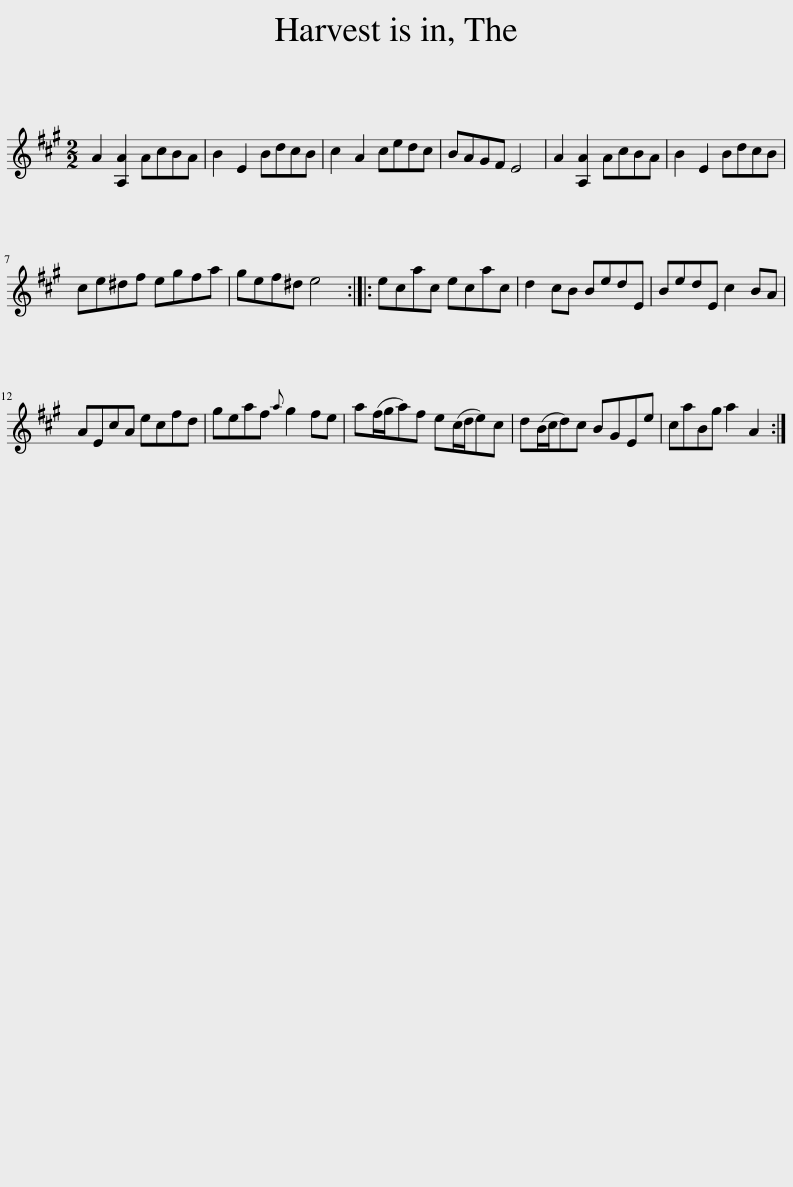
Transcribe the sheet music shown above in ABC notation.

X:1
L:1/8
M:2/2
I:linebreak $
K:A
V:1 treble
V:1
 A2 [A,A]2 AcBA | B2 E2 BdcB | c2 A2 cedc | BAGF E4 | A2 [A,A]2 AcBA | %5
 B2 E2 BdcB |$ ce^df egfa | gef^d e4 :: ecac ecac | d2 cB BedE | %10
 BedE c2 BA |$ AEcA ecfd | geaf{a} g2 fe | a(f/g/a)f e(c/d/e)c | d(B/c/d)c BGEe | %15
 caBg a2 A2 :| %16
